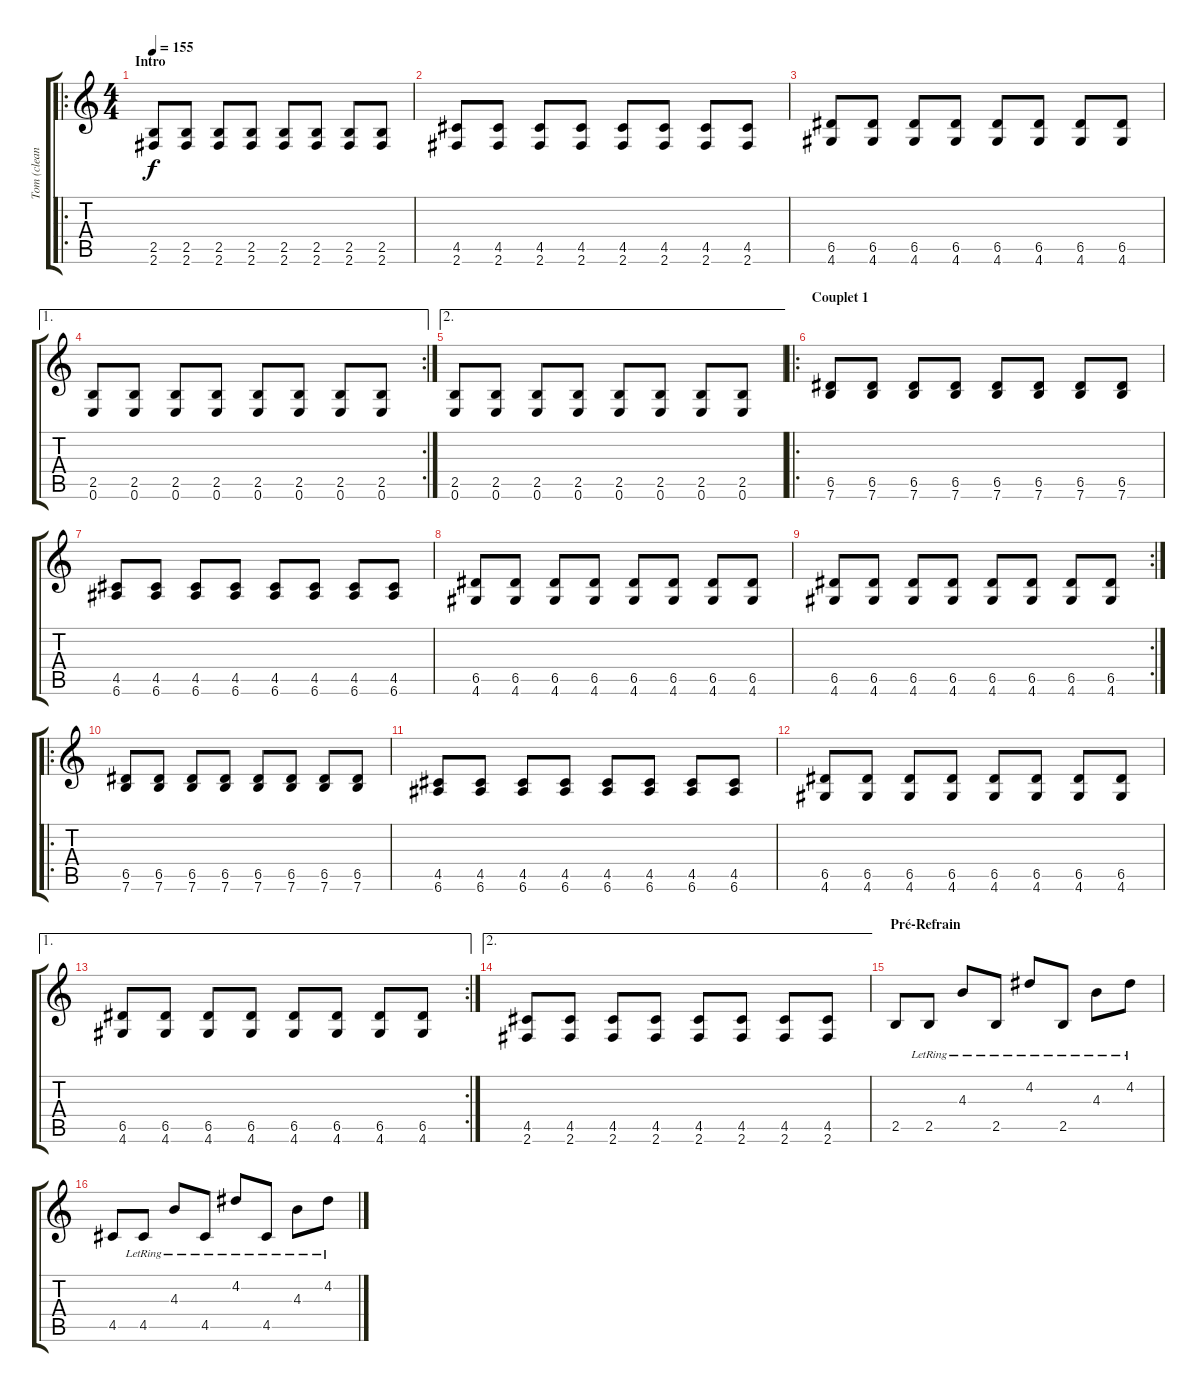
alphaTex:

\track ("Tom (clean)" "Tom (clean") {instrument electricguitarclean}
\staff {score tabs}
\tuning (E4 B3 G3 D3 A2 E2) {hide}
\ro
\ts (4 4)
\section ("" "Intro")
\tempo 155
\clef g2
\ks c
(2.5 2.6).8{dy f instrument electricguitarclean} (2.5 2.6).8 (2.5 2.6).8 (2.5 2.6).8 (2.5 2.6).8 (2.5 2.6).8 (2.5 2.6).8 (2.5 2.6).8 |
(4.5 2.6).8 (4.5 2.6).8 (4.5 2.6).8 (4.5 2.6).8 (4.5 2.6).8 (4.5 2.6).8 (4.5 2.6).8 (4.5 2.6).8 |
(6.5 4.6).8 (6.5 4.6).8 (6.5 4.6).8 (6.5 4.6).8 (6.5 4.6).8 (6.5 4.6).8 (6.5 4.6).8 (6.5 4.6).8 |
\ae 1
\rc 2
(2.5 0.6).8 (2.5 0.6).8 (2.5 0.6).8 (2.5 0.6).8 (2.5 0.6).8 (2.5 0.6).8 (2.5 0.6).8 (2.5 0.6).8 |
\ae 2
(2.5 0.6).8 (2.5 0.6).8 (2.5 0.6).8 (2.5 0.6).8 (2.5 0.6).8 (2.5 0.6).8 (2.5 0.6).8 (2.5 0.6).8 |
\ro
\section ("" "Couplet 1")
(6.5 7.6).8 (6.5 7.6).8 (6.5 7.6).8 (6.5 7.6).8 (6.5 7.6).8 (6.5 7.6).8 (6.5 7.6).8 (6.5 7.6).8 |
(4.5 6.6).8 (4.5 6.6).8 (4.5 6.6).8 (4.5 6.6).8 (4.5 6.6).8 (4.5 6.6).8 (4.5 6.6).8 (4.5 6.6).8 |
(6.5 4.6).8 (6.5 4.6).8 (6.5 4.6).8 (6.5 4.6).8 (6.5 4.6).8 (6.5 4.6).8 (6.5 4.6).8 (6.5 4.6).8 |
\rc 2
(6.5 4.6).8 (6.5 4.6).8 (6.5 4.6).8 (6.5 4.6).8 (6.5 4.6).8 (6.5 4.6).8 (6.5 4.6).8 (6.5 4.6).8 |
\ro
(6.5 7.6).8 (6.5 7.6).8 (6.5 7.6).8 (6.5 7.6).8 (6.5 7.6).8 (6.5 7.6).8 (6.5 7.6).8 (6.5 7.6).8 |
(4.5 6.6).8 (4.5 6.6).8 (4.5 6.6).8 (4.5 6.6).8 (4.5 6.6).8 (4.5 6.6).8 (4.5 6.6).8 (4.5 6.6).8 |
(6.5 4.6).8 (6.5 4.6).8 (6.5 4.6).8 (6.5 4.6).8 (6.5 4.6).8 (6.5 4.6).8 (6.5 4.6).8 (6.5 4.6).8 |
\ae 1
\rc 2
(6.5 4.6).8 (6.5 4.6).8 (6.5 4.6).8 (6.5 4.6).8 (6.5 4.6).8 (6.5 4.6).8 (6.5 4.6).8 (6.5 4.6).8 |
\ae 2
(4.5 2.6).8 (4.5 2.6).8 (4.5 2.6).8 (4.5 2.6).8 (4.5 2.6).8 (4.5 2.6).8 (4.5 2.6).8 (4.5 2.6).8 |
\section ("" "Pré-Refrain")
2.5.8 2.5{lr}.8 4.3{lr}.8 2.5{lr}.8 4.2{lr}.8 2.5{lr}.8 4.3{lr}.8 4.2{lr}.8 |
4.5.8 4.5{lr}.8 4.3{lr}.8 4.5{lr}.8 4.2{lr}.8 4.5{lr}.8 4.3{lr}.8 4.2{lr}.8
